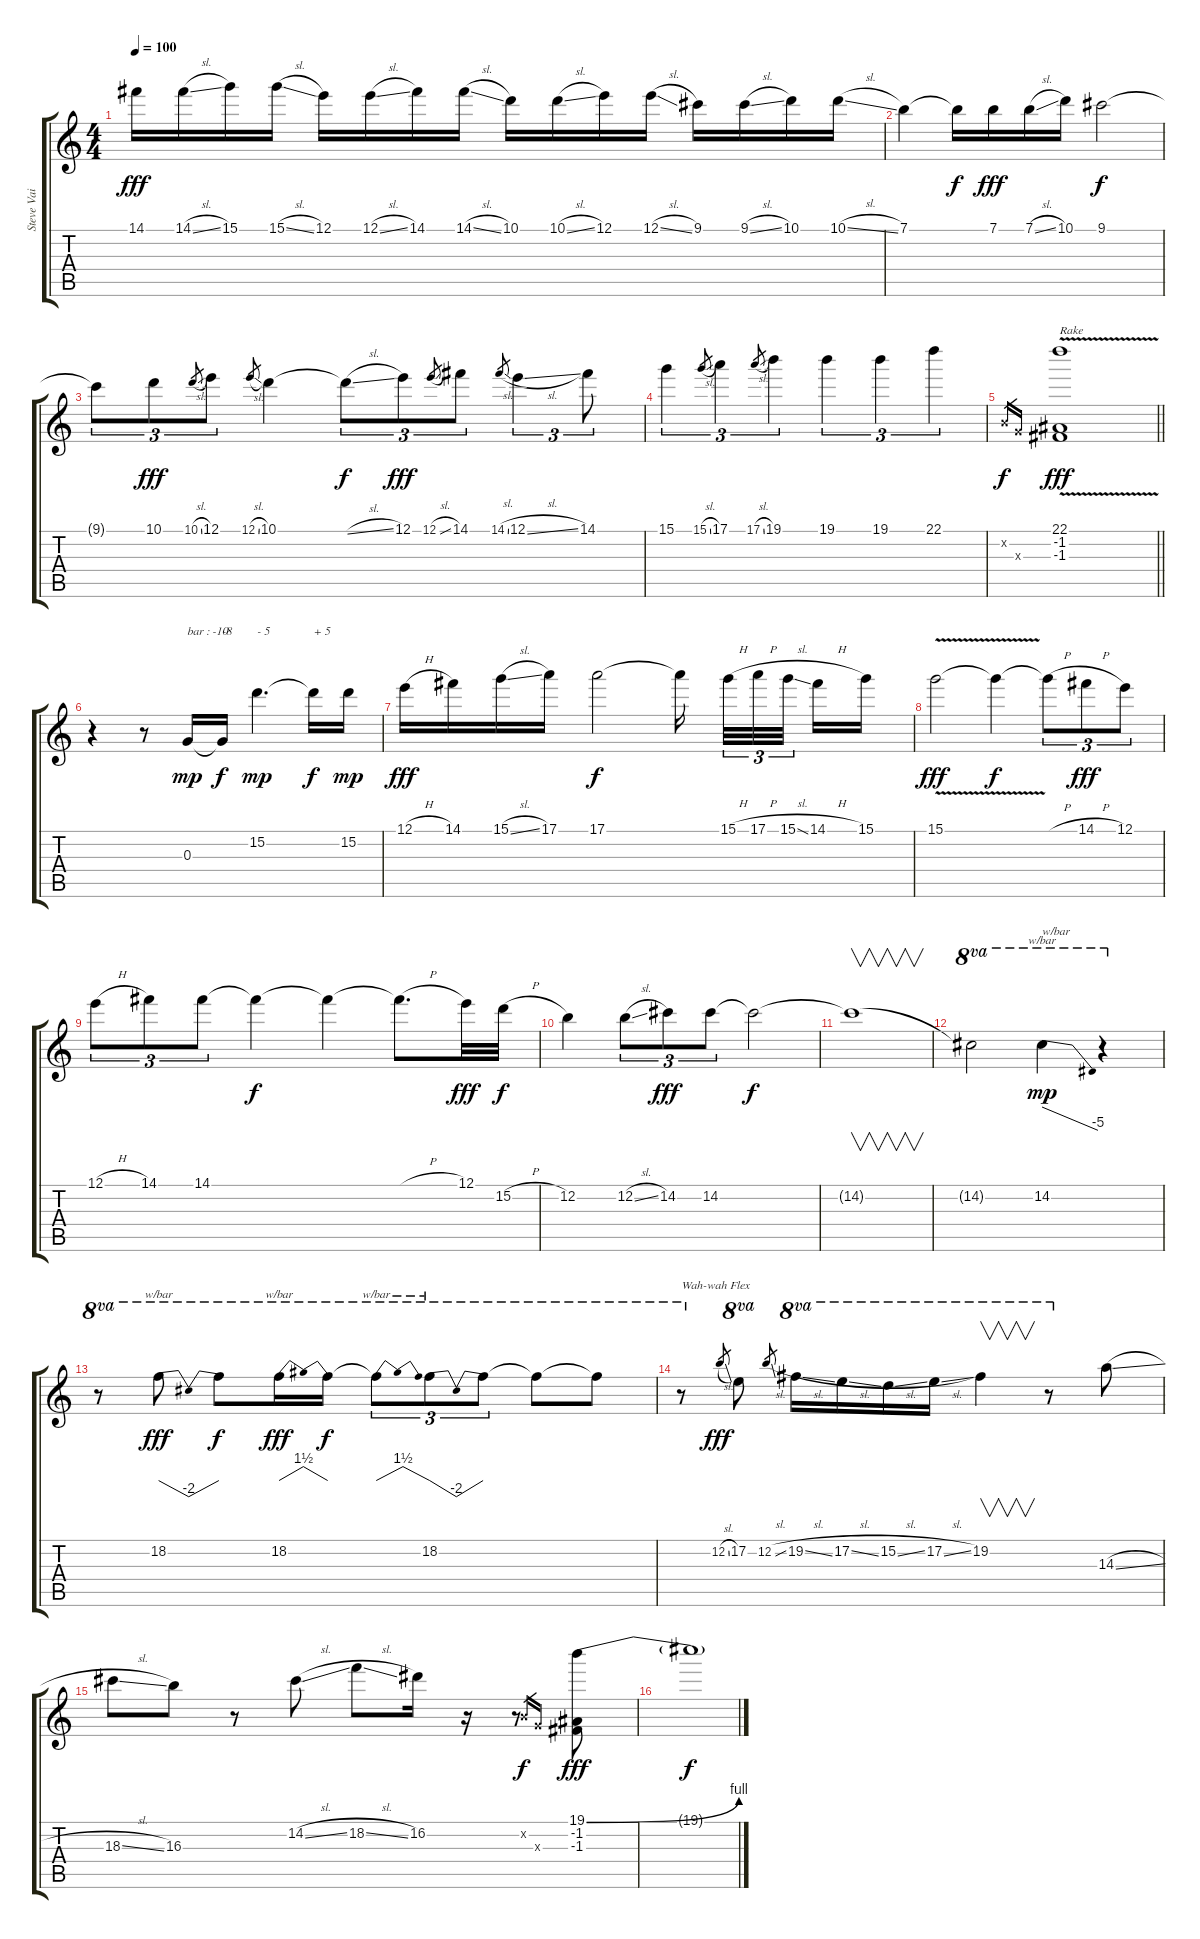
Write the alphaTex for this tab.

\track ("Steve Vai" "Steve Vai") {instrument distortionguitar}
\staff {score tabs}
\tuning (E4 B3 G3 D3 A2 E2) {hide}
\ts (4 4)
\tempo 100
\clef g2
\ks c
14.1.16{dy fff} 14.1{sl}.16 15.1.16 15.1{sl}.16 12.1.16 12.1{sl}.16 14.1.16 14.1{sl}.16 10.1.16 10.1{sl}.16 12.1.16 12.1{sl}.16 9.1.16 9.1{sl}.16 10.1.16 10.1{sl}.16 |
7.1.4 7.1{t}.16{dy f} 7.1.16{dy fff} 7.1{sl}.16 10.1.16 9.1.2{dy f} |
9.1{t}.8{tu (3 2)} 10.1.8{tu (3 2) dy fff} 10.1{sl}.8{gr} 12.1.8{tu (3 2)} 12.1{sl}.8{gr} 10.1.4 10.1{sl t}.8{tu (3 2) dy f} 12.1.8{tu (3 2) dy fff} 12.1{sl}.8{gr} 14.1.8{tu (3 2)} 14.1{sl}.8{gr} 12.1{sl}.4{tu (3 2)} 14.1.8{tu (3 2)} |
15.1.4{tu (3 2)} 15.1{sl}.8{gr} 17.1.4{tu (3 2)} 17.1{sl}.8{gr} 19.1.4{tu (3 2)} 19.1.4{tu (3 2)} 19.1.4{tu (3 2)} 22.1.4{tu (3 2)} |
\barLineRight lightlight
0.2{x}.16{gr dy f} 0.3{x}.16{gr} (22.1{v} -1.2 -1.3).1{txt "Rake" dy fff} |
r.4 r.8 0.3.16{txt "bar : -10" dy mp} 0.3{t}.16{txt "-8" dy f} 15.2.4{d txt "- 5" dy mp} 15.2{t}.16{txt "+ 5" dy f} 15.2.16{dy mp} |
12.1{h}.16{dy fff} 14.1.16 15.1{sl}.16 17.1.16 17.1.2{dy f} 17.1{t}.16{beam splitsecondary} 15.1{h}.32{tu (3 2)} 17.1{h}.32{tu (3 2)} 15.1{sl}.32{tu (3 2) beam splitsecondary} 14.1{h}.16 15.1.16 |
15.1{v}.2{dy fff} 15.1{t}.4{dy f} 15.1{h t}.8{tu (3 2)} 14.1{h}.8{tu (3 2) dy fff} 12.1.8{tu (3 2)} |
12.1{h}.8{tu (3 2)} 14.1.8{tu (3 2)} 14.1.8{tu (3 2)} 14.1{t}.4{dy f} 14.1{t}.4 14.1{h t}.8{d} 12.1.32{dy fff} 15.2{h}.32{dy f} |
12.2.4 12.2{sl}.8{tu (3 2)} 14.2.8{tu (3 2) dy fff} 14.2.8{tu (3 2)} 14.2{t}.2{dy f} |
14.2{t}.1{v} |
14.2{t}.2{ot 8va} 14.2.4{tbe (dive default 0 0 60 -20) ot 8va txt "w/bar" dy mp} r.4{ot 8va} |
r.8{ot 8va} 18.2.8{tbe (dip default 0 0 30 -8 60 0) ot 8va dy fff} 18.2{t}.8{ot 8va dy f} 18.2.16{tbe (dip default 0 0 30 6 60 0) ot 8va dy fff} 18.2{t}.16{ot 8va dy f} 18.2{t}.8{tu (3 2) tbe (dip default 0 0 30 6 60 0) ot 8va} 18.2.8{tu (3 2) tbe (dip default 0 0 30 -8 60 0) ot 8va} 18.2{t}.8{tu (3 2) ot 8va} 18.2{t}.8{ot 8va} 18.2{t}.8{ot 8va} |
r.8{ot 8va txt "Wah-wah Flex"} 12.2{sl}.8{gr dy fff} 17.2.8{ot 8va} 12.2{sl}.8{gr} 19.2{sl}.16{ot 8va} 17.2{sl}.16{ot 8va} 15.2{sl}.16{ot 8va} 17.2{sl}.16{ot 8va} 19.2.4{v ot 8va} r.8{ot 8va} 14.3{sl}.8 |
18.3{sl}.8 16.3.8 r.8 14.2{sl}.8 18.2{sl}.8 16.2.16 r.16 r.8 0.2{x}.16{gr dy f} 0.3{x}.16{gr} (19.1{be (bend 0 0 60 4)} -1.2 -1.3).8{dy fff} |
19.1{t}.1{dy f}
